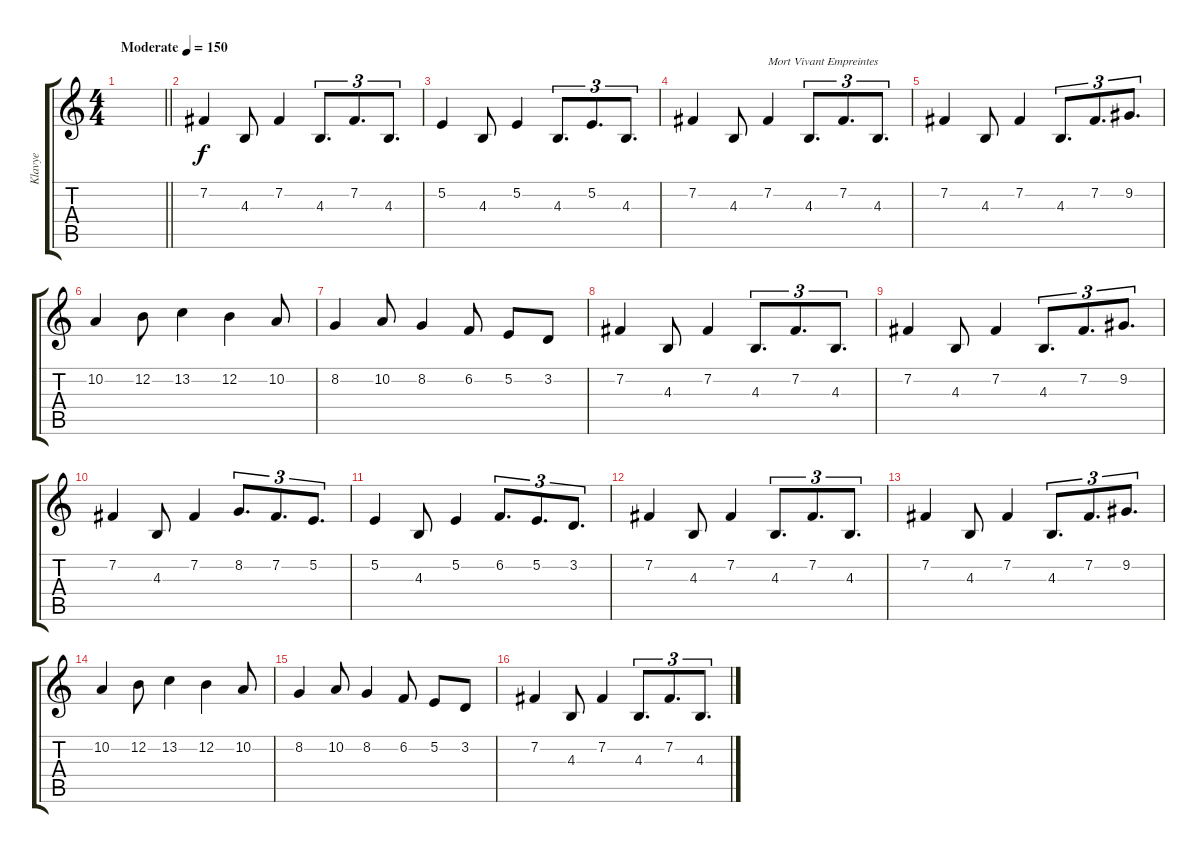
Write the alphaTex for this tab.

\track ("Klavye" "Klavye") {instrument stringensemble1}
\staff {score tabs}
\tuning (E4 B3 G3 D3 A2 E2) {hide}
\ts (4 4)
\tempo (150 "Moderate")
\clef g2
\barLineRight lightlight
\ks c
|
7.2.4 4.3.8 7.2.4 4.3.8{d tu (3 2) beam merge} 7.2.8{d tu (3 2)} 4.3.8{d tu (3 2)} |
5.2.4 4.3.8 5.2.4 4.3.8{d tu (3 2) beam merge} 5.2.8{d tu (3 2)} 4.3.8{d tu (3 2)} |
7.2.4 4.3.8 7.2.4{txt "Mort Vivant Empreintes"} 4.3.8{d tu (3 2) beam merge} 7.2.8{d tu (3 2)} 4.3.8{d tu (3 2)} |
7.2.4 4.3.8 7.2.4 4.3.8{d tu (3 2) beam merge} 7.2.8{d tu (3 2)} 9.2.8{d tu (3 2)} |
10.2.4 12.2.8 13.2.4 12.2.4 10.2.8 |
8.2.4 10.2.8 8.2.4 6.2.8 5.2.8 3.2.8 |
7.2.4 4.3.8 7.2.4 4.3.8{d tu (3 2) beam merge} 7.2.8{d tu (3 2)} 4.3.8{d tu (3 2)} |
7.2.4 4.3.8 7.2.4 4.3.8{d tu (3 2) beam merge} 7.2.8{d tu (3 2)} 9.2.8{d tu (3 2)} |
7.2.4 4.3.8 7.2.4 8.2.8{d tu (3 2) beam merge} 7.2.8{d tu (3 2)} 5.2.8{d tu (3 2)} |
5.2.4 4.3.8 5.2.4 6.2.8{d tu (3 2) beam merge} 5.2.8{d tu (3 2)} 3.2.8{d tu (3 2)} |
7.2.4 4.3.8 7.2.4 4.3.8{d tu (3 2) beam merge} 7.2.8{d tu (3 2)} 4.3.8{d tu (3 2)} |
7.2.4 4.3.8 7.2.4 4.3.8{d tu (3 2) beam merge} 7.2.8{d tu (3 2)} 9.2.8{d tu (3 2)} |
10.2.4 12.2.8 13.2.4 12.2.4 10.2.8 |
8.2.4 10.2.8 8.2.4 6.2.8 5.2.8 3.2.8 |
7.2.4 4.3.8 7.2.4 4.3.8{d tu (3 2) beam merge} 7.2.8{d tu (3 2)} 4.3.8{d tu (3 2)}
